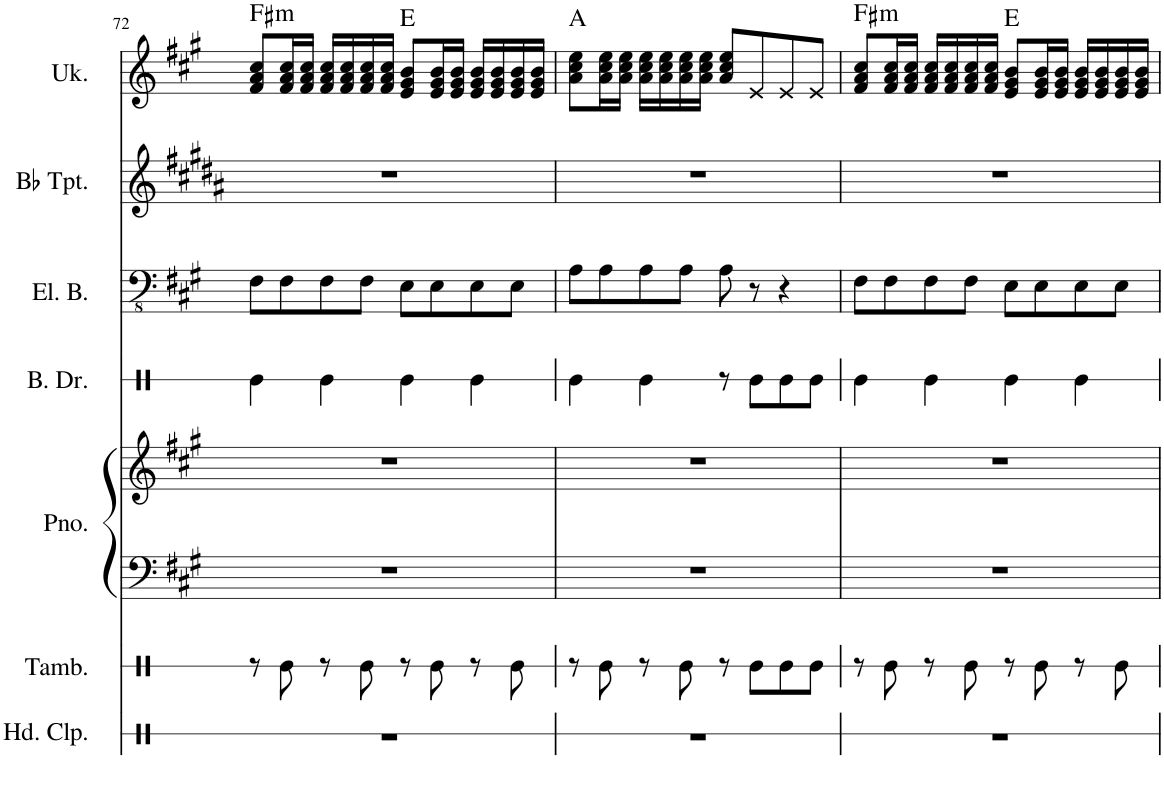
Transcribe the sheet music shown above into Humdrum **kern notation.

**kern	**kern	**kern	**kern	**kern	**kern	**kern	**kern	**harte
*part7	*part6	*part5	*part5	*part4	*part3	*part2	*part1	*part1
*staff8	*staff7	*staff6	*staff5	*staff4	*staff3	*staff2	*staff1	*
*I"Hand Clap	*I"Tambourine	*I"Piano	*	*I"Bass Drum	*I"Electric Bass	*I"Bb Trumpet	*I"Ukulele	*
*I'Hd. Clp.	*I'Tamb.	*I'Pno.	*	*I'B. Dr.	*I'El. B.	*I'Bb Tpt.	*I'Uk.	*
!!LO:PB:g=z
*clefX	*clefX	*clefF4	*clefG2	*clefX	*clefFv4	*clefG2	*clefG2	*
*	*	*	*	*	*	*Trd1c2	*	*
*k[]	*k[]	*k[f#c#g#]	*k[f#c#g#]	*k[]	*k[f#c#g#]	*k[f#c#g#d#a#]	*k[f#c#g#]	*
*M4/4	*M4/4	*M4/4	*M4/4	*M4/4	*M4/4	*M4/4	*M4/4	*
=72	=72	=72	=72	=72	=72	=72	=72	=72
!	!	!	!	!	!	!	!	!LO:H:kt=m
1r	8r	1r	1r	4Re\	8FF#\L	1r	8f#/ 8a/ 8cc#/L	F#:min
.	8Re\	.	.	.	8FF#\	.	16f#/ 16a/ 16cc#/L	.
.	.	.	.	.	.	.	16f#/ 16a/ 16cc#/JJ	.
.	8r	.	.	4Re\	8FF#\	.	16f#/ 16a/ 16cc#/LL	.
.	.	.	.	.	.	.	16f#/ 16a/ 16cc#/	.
.	8Re\	.	.	.	8FF#\J	.	16f#/ 16a/ 16cc#/	.
.	.	.	.	.	.	.	16f#/ 16a/ 16cc#/JJ	.
.	8r	.	.	4Re\	8EE\L	.	8e/ 8g#/ 8b/L	E:maj
.	8Re\	.	.	.	8EE\	.	16e/ 16g#/ 16b/L	.
.	.	.	.	.	.	.	16e/ 16g#/ 16b/JJ	.
.	8r	.	.	4Re\	8EE\	.	16e/ 16g#/ 16b/LL	.
.	.	.	.	.	.	.	16e/ 16g#/ 16b/	.
.	8Re\	.	.	.	8EE\J	.	16e/ 16g#/ 16b/	.
.	.	.	.	.	.	.	16e/ 16g#/ 16b/JJ	.
=73	=73	=73	=73	=73	=73	=73	=73	=73
1r	8r	1r	1r	4Re\	8AA\L	1r	8a\ 8cc#\ 8ee\L	A:maj
.	8Re\	.	.	.	8AA\	.	16a\ 16cc#\ 16ee\L	.
.	.	.	.	.	.	.	16a\ 16cc#\ 16ee\JJ	.
.	8r	.	.	4Re\	8AA\	.	16a\ 16cc#\ 16ee\LL	.
.	.	.	.	.	.	.	16a\ 16cc#\ 16ee\	.
.	8Re\	.	.	.	8AA\J	.	16a\ 16cc#\ 16ee\	.
.	.	.	.	.	.	.	16a\ 16cc#\ 16ee\JJ	.
.	8r	.	.	8r	8AA\	.	8a/ 8cc#/ 8ee/L	.
.	8Re\L	.	.	8Re\L	8r	.	8e/	.
.	8Re\	.	.	8Re\	4r	.	8e/	.
.	8Re\J	.	.	8Re\J	.	.	8e/J	.
=74	=74	=74	=74	=74	=74	=74	=74	=74
!	!	!	!	!	!	!	!	!LO:H:kt=m
1r	8r	1r	1r	4Re\	8FF#\L	1r	8f#/ 8a/ 8cc#/L	F#:min
.	8Re\	.	.	.	8FF#\	.	16f#/ 16a/ 16cc#/L	.
.	.	.	.	.	.	.	16f#/ 16a/ 16cc#/JJ	.
.	8r	.	.	4Re\	8FF#\	.	16f#/ 16a/ 16cc#/LL	.
.	.	.	.	.	.	.	16f#/ 16a/ 16cc#/	.
.	8Re\	.	.	.	8FF#\J	.	16f#/ 16a/ 16cc#/	.
.	.	.	.	.	.	.	16f#/ 16a/ 16cc#/JJ	.
.	8r	.	.	4Re\	8EE\L	.	8e/ 8g#/ 8b/L	E:maj
.	8Re\	.	.	.	8EE\	.	16e/ 16g#/ 16b/L	.
.	.	.	.	.	.	.	16e/ 16g#/ 16b/JJ	.
.	8r	.	.	4Re\	8EE\	.	16e/ 16g#/ 16b/LL	.
.	.	.	.	.	.	.	16e/ 16g#/ 16b/	.
.	8Re\	.	.	.	8EE\J	.	16e/ 16g#/ 16b/	.
.	.	.	.	.	.	.	16e/ 16g#/ 16b/JJ	.
=	=	=	=	=	=	=	=	=
*-	*-	*-	*-	*-	*-	*-	*-	*-
